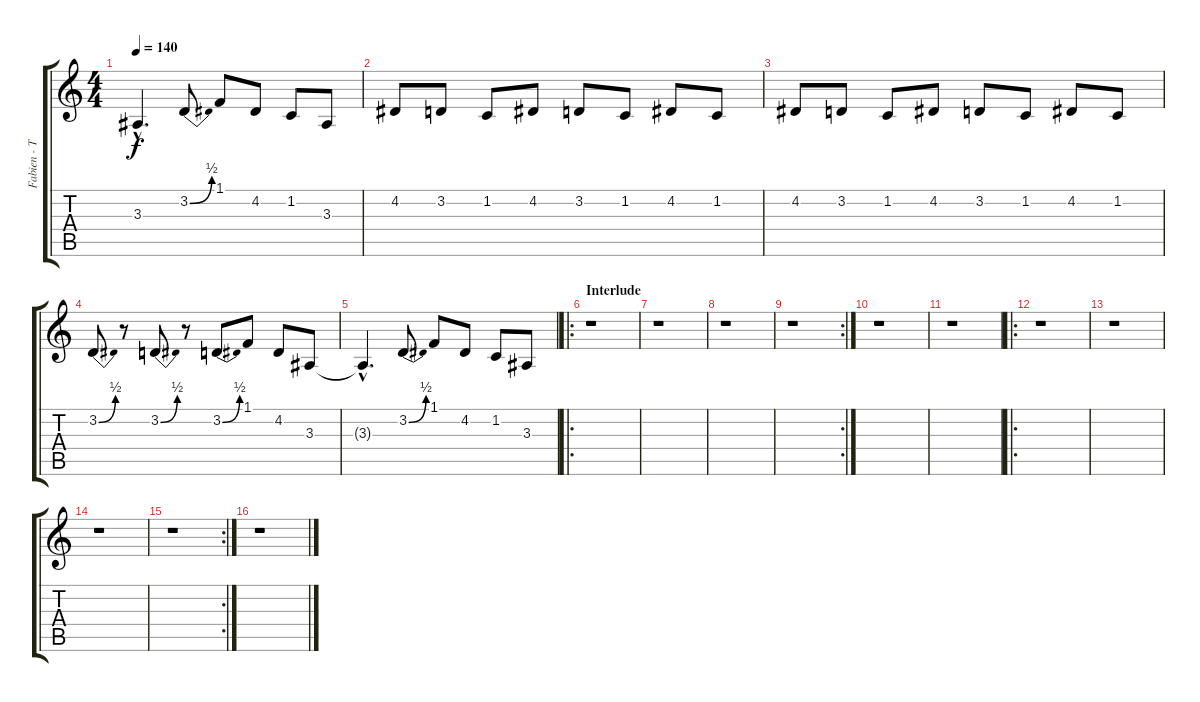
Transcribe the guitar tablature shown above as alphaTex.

\track ("Fabien - Trompette" "Fabien - T") {instrument trumpet}
\staff {score tabs}
\tuning (E4 B3 G3 D3 A2 E2) {hide}
\ts (4 4)
\tempo 140
\clef g2
\ks c
3.3{hac t}.4{d dy f} 3.2{be (bend 0 0 60 2)}.8 1.1.8 4.2.8 1.2.8 3.3.8 |
4.2.8 3.2.8 1.2.8 4.2.8 3.2.8 1.2.8 4.2.8 1.2.8 |
4.2.8 3.2.8 1.2.8 4.2.8 3.2.8 1.2.8 4.2.8 1.2.8 |
3.2{be (bend 0 0 60 2)}.8 r.8 3.2{be (bend 0 0 60 2)}.8 r.8 3.2{be (bend 0 0 60 2)}.8 1.1.8 4.2.8 3.3.8 |
3.3{hac t}.4{d} 3.2{be (bend 0 0 60 2)}.8 1.1.8 4.2.8 1.2.8 3.3.8 |
\ro
\section ("" "Interlude")
r.1 |
r.1 |
r.1 |
\rc 2
r.1 |
r.1 |
r.1 |
\ro
r.1 |
r.1 |
r.1 |
\rc 2
r.1 |
r.1
